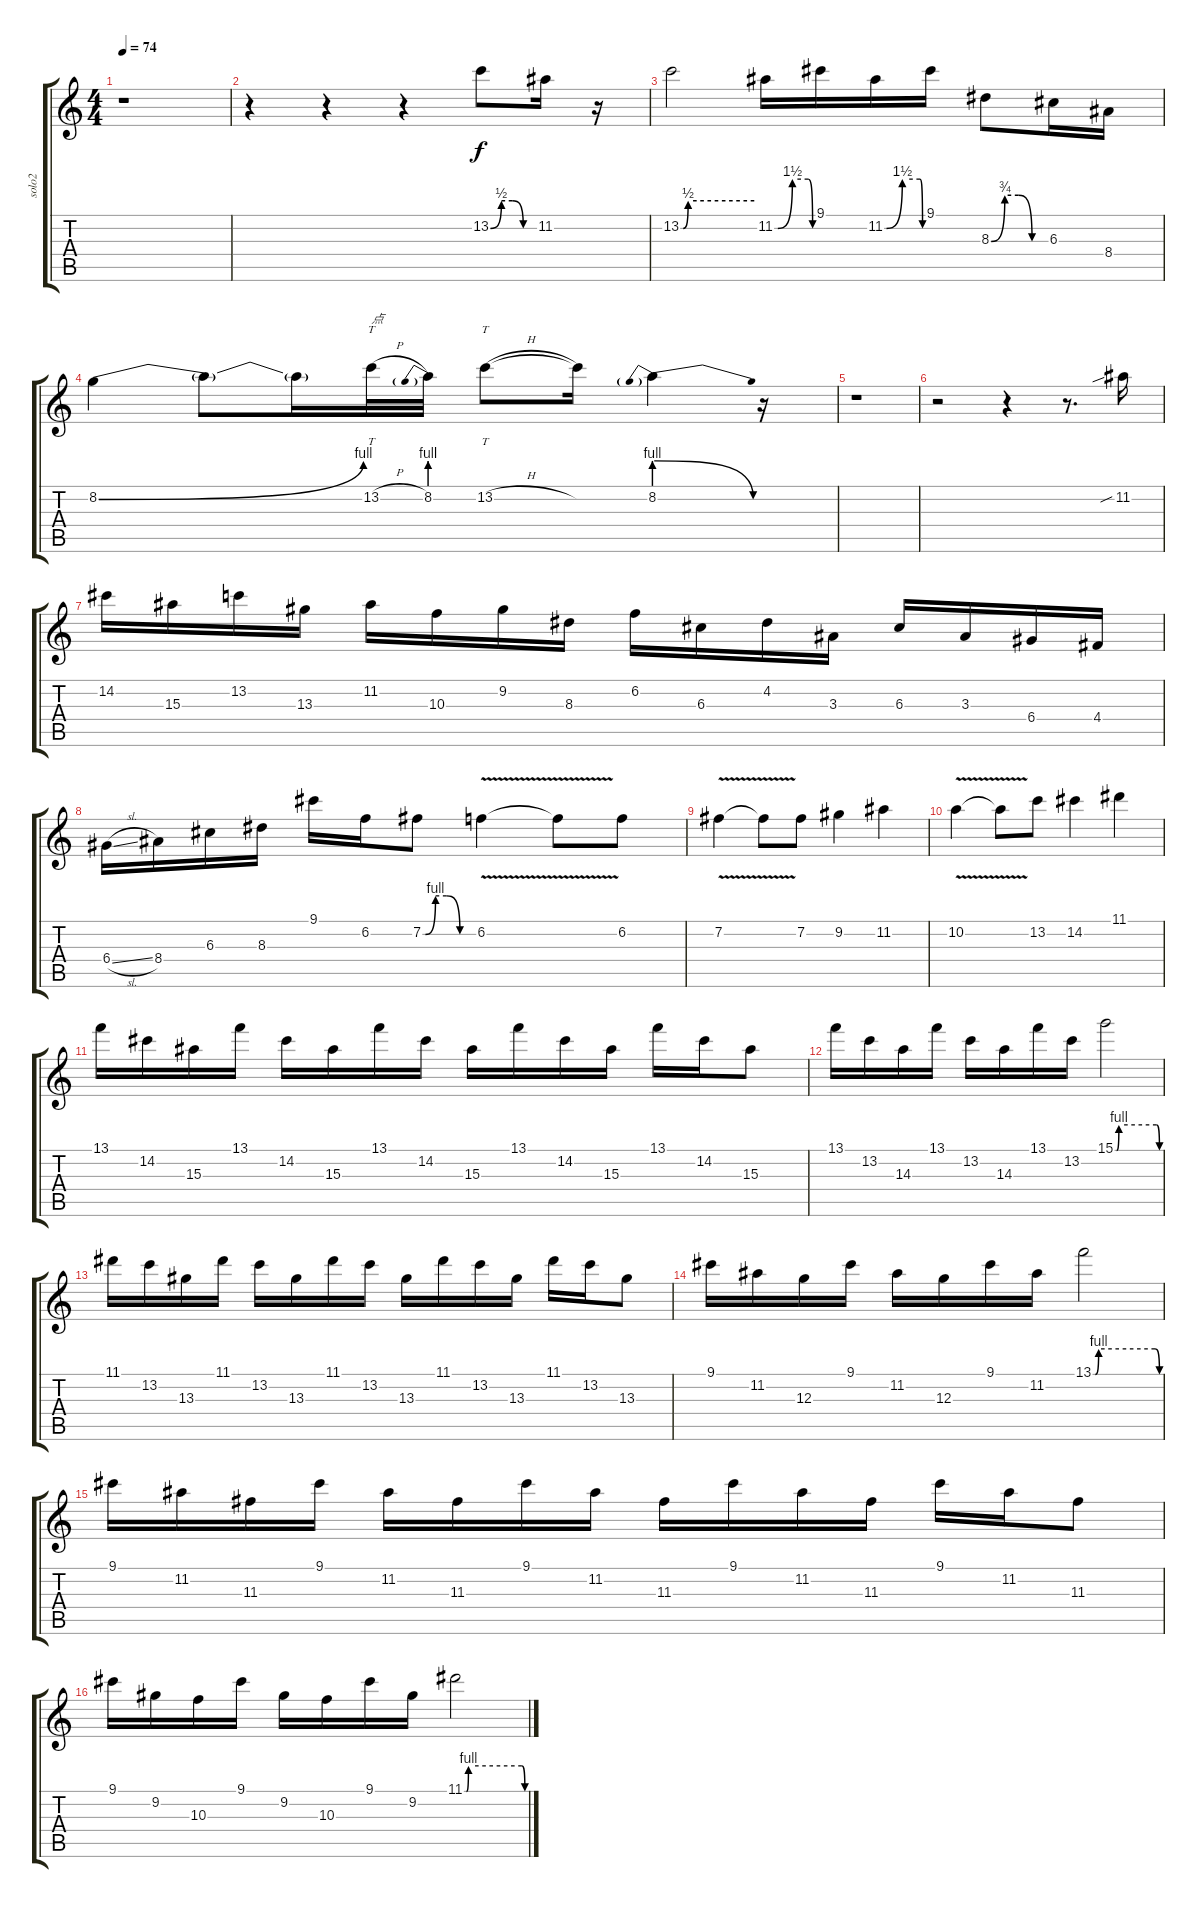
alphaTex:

\track ("solo2" "solo2") {instrument distortionguitar}
\staff {score tabs}
\tuning (E4 B3 G3 D3 A2 E2) {hide}
\ts (4 4)
\tempo 74
\clef g2
\ks c
r.1{dy f} |
r.4 r.4 r.4 13.2{be (custom 0 0 15 2 30 2 45 0 60 0)}.8{balance 9} 11.2.16 r.16 |
13.2{be (custom 0 0 2 0 6 2 60 2)}.2 11.2{be (custom 0 0 5 0 28 6 53 6 60 0)}.16 9.1.16 11.2{be (custom 0 0 3 0 28 6 56 6 60 0)}.16 9.1.16 8.3{be (custom 0 0 15 3 30 3 45 0 60 0)}.8 6.3.16 8.4.16 |
8.2{be (bend 0 0 60 4)}.4 8.2{t}.8 8.2{t}.16 13.2{h}.32{tt txt "点"} 8.2{be (prebend 0 4 60 4)}.32 13.2{h}.8{tt} 13.2{t}.16 8.2{be (prebendrelease 0 4 60 0)}.4 r.16 |
r.1 |
r.2 r.4 r.8{d} 11.2{sib}.16{volume 12} |
14.2.16 15.3.16 13.2.16 13.3.16 11.2.16 10.3.16 9.2.16 8.3.16 6.2.16 6.3.16 4.2.16 3.3.16 6.3.16 3.3.16 6.4.16 4.4.16 |
6.4{sl}.16 8.4.16 6.3.16 8.3.16 9.1.16 6.2.16 7.2{be (custom 0 0 3 0 15 4 28 4 44 0 60 0)}.8 6.2{v}.4 6.2{t}.8 6.2.8 |
7.2{v}.4 7.2{t}.8 7.2.8 9.2.4 11.2.4 |
10.2{v}.4 10.2{t}.8 13.2.8 14.2.4 11.1.4 |
13.1.16 14.2.16 15.3.16 13.1.16 14.2.16 15.3.16 13.1.16 14.2.16 15.3.16 13.1.16 14.2.16 15.3.16 13.1.16 14.2.16 15.3.8 |
13.1.16 13.2.16 14.3.16 13.1.16 13.2.16 14.3.16 13.1.16 13.2.16 15.1{be (custom 0 0 2 0 5 4 56 4 60 0)}.2 |
11.1.16 13.2.16 13.3.16 11.1.16 13.2.16 13.3.16 11.1.16 13.2.16 13.3.16 11.1.16 13.2.16 13.3.16 11.1.16 13.2.16 13.3.8 |
9.1.16 11.2.16 12.3.16 9.1.16 11.2.16 12.3.16 9.1.16 11.2.16 13.1{be (custom 0 0 2 0 5 4 56 4 60 0)}.2 |
9.1.16 11.2.16 11.3.16 9.1.16 11.2.16 11.3.16 9.1.16 11.2.16 11.3.16 9.1.16 11.2.16 11.3.16 9.1.16 11.2.16 11.3.8 |
9.1.16 9.2.16 10.3.16 9.1.16 9.2.16 10.3.16 9.1.16 9.2.16 11.1{be (custom 0 0 2 0 4 4 57 4 60 0)}.2
